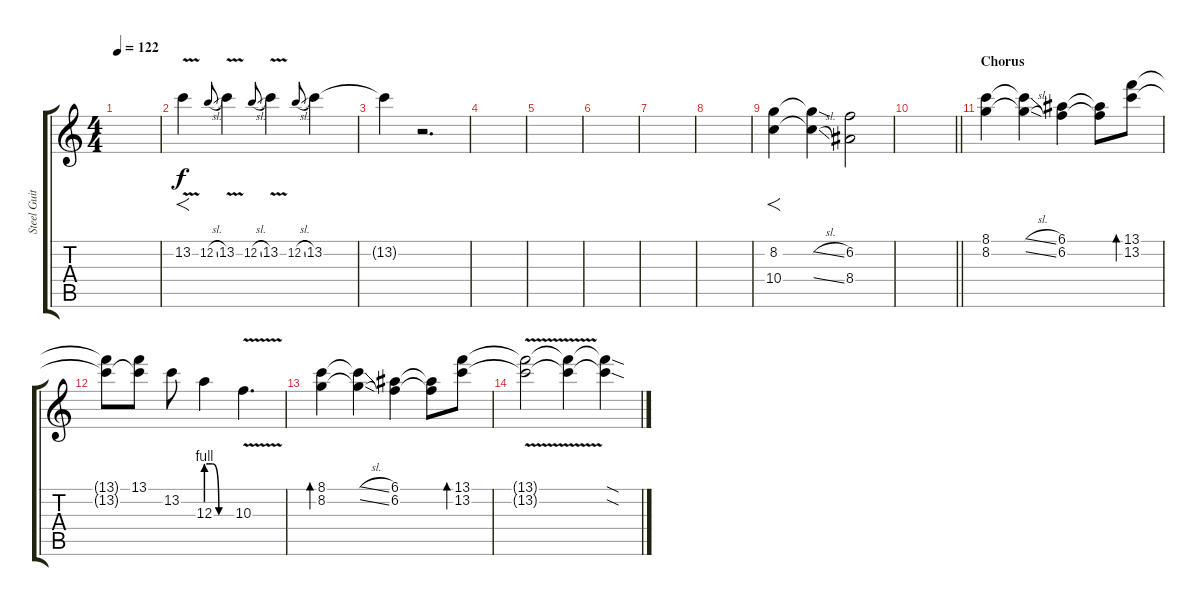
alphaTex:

\track ("Steel Guitar" "Steel Guit") {instrument overdrivenguitar}
\staff {score tabs}
\tuning (E4 B3 G3 D3 A2 E2) {hide}
\ts (4 4)
\tempo 122
\clef g2
\ks c
|
13.2{v}.4{f} 12.2{sl}.8{gr onbeat} 13.2{v}.4 12.2{sl}.8{gr onbeat} 13.2{v}.4 12.2{sl}.8{gr onbeat} 13.2.4 |
13.2{t}.4 r.2{d} |
|
|
|
|
|
(8.2 10.4).4{f} (8.2{sl t} 10.4{sl t}).4 (6.2 8.4).2 |
\barLineRight lightlight
|
\section ("" "Chorus")
(8.1 8.2).4 (8.1{sl t} 8.2{sl t}).4 (6.1 6.2).4 (6.1{t} 6.2{t}).8 (13.1 13.2).8{bd 240} |
(13.1{t} 13.2{t}).8 (13.1 13.2{t}).8 13.2.8 12.3{be (custom 0 4 15 4 30 0 60 0)}.4 10.3{v}.4{d} |
(8.1 8.2).4{bd 240} (8.1{sl t} 8.2{sl t}).4 (6.1 6.2).4 (6.1{t} 6.2{t}).8 (13.1 13.2).8{bd 240} |
(13.1{v t} 13.2{v t}).2 (13.1{t} 13.2{t}).4 (13.1{sod t} 13.2{sod t}).4
